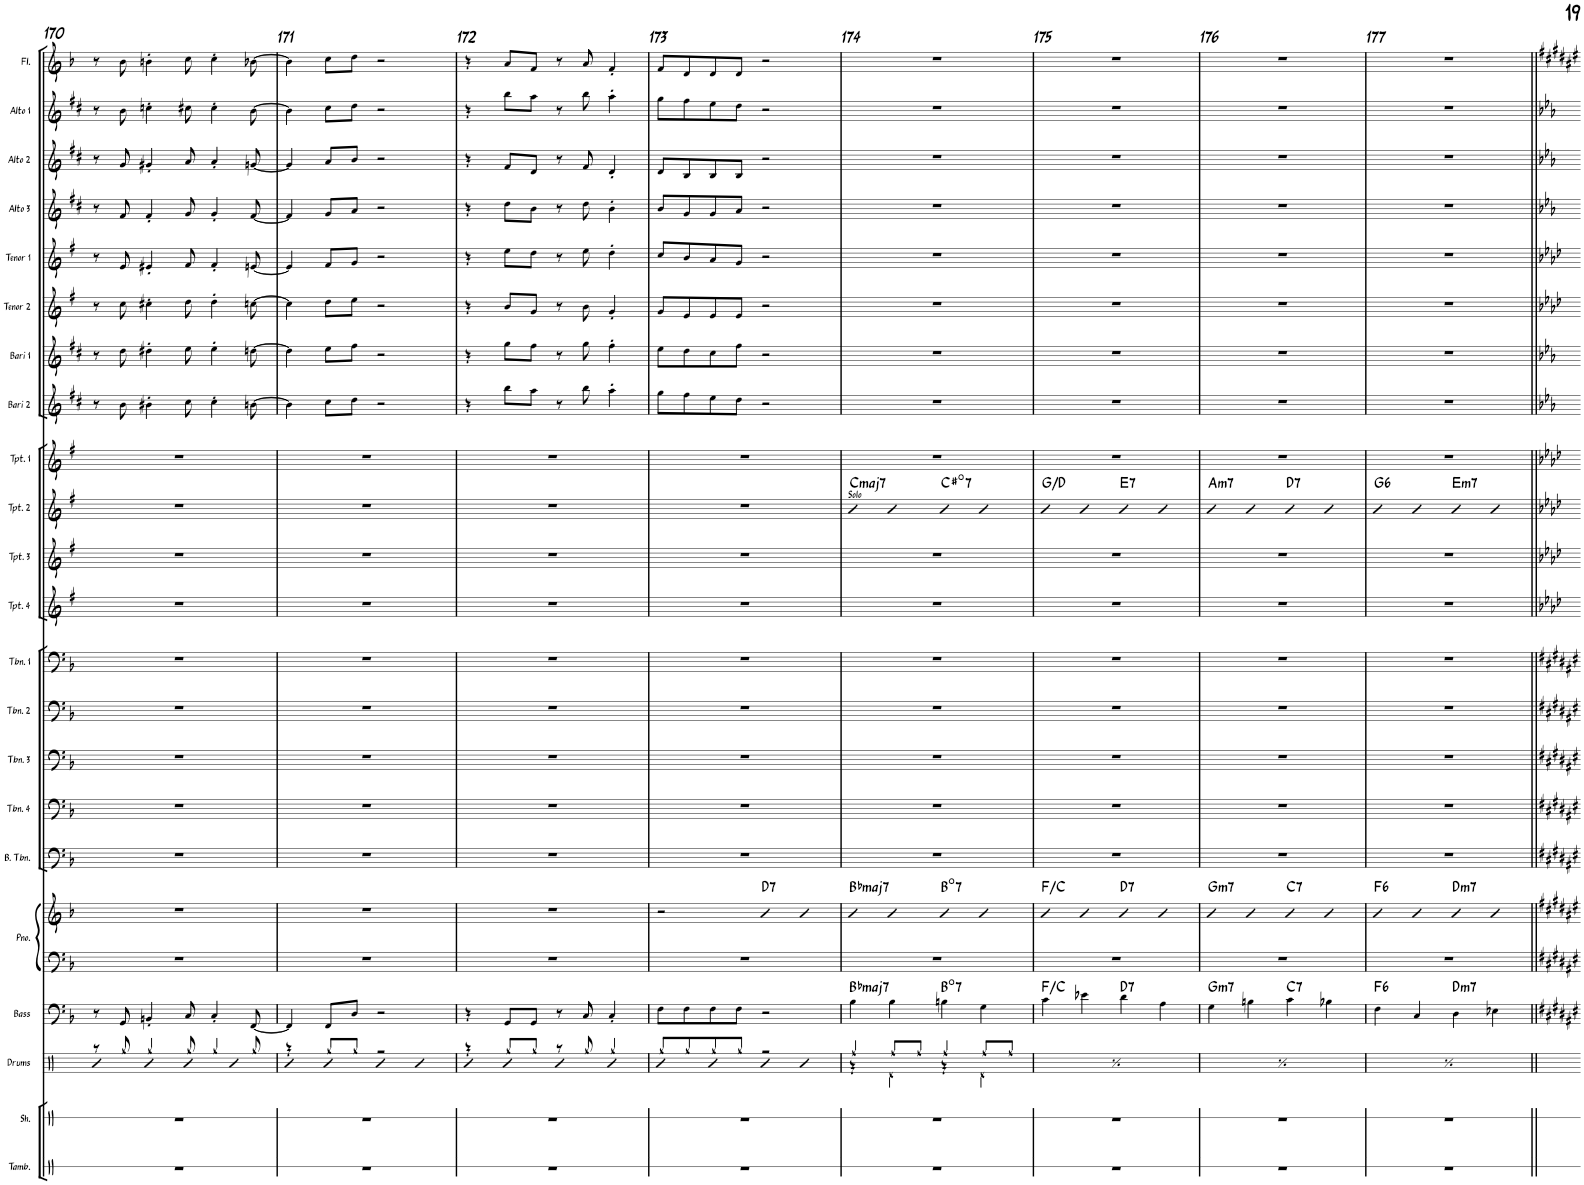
**kern	**kern	**kern	**kern	**harte	**kern	**kern	**harte	**kern	**kern	**kern	**kern	**kern	**kern	**kern	**kern	**harte	**kern	**kern	**kern	**kern	**kern	**kern	**kern	**kern	**kern
*part22	*part21	*part20	*part19	*part19	*part18	*part18	*part18	*part17	*part16	*part15	*part14	*part13	*part12	*part11	*part10	*part10	*part9	*part8	*part7	*part6	*part5	*part4	*part3	*part2	*part1
*staff23	*staff22	*staff21	*staff20	*	*staff19	*staff18	*	*staff17	*staff16	*staff15	*staff14	*staff13	*staff12	*staff11	*staff10	*	*staff9	*staff8	*staff7	*staff6	*staff5	*staff4	*staff3	*staff2	*staff1
*I"Tambourine	*I"Shaker	*I"Drums	*I"Bass	*	*I"Piano	*	*	*I"Bass Trombone	*I"Trombone 4	*I"Trombone 3	*I"Trombone 2	*I"Trombone 1	*I"Trumpet 4	*I"Trumpet 3	*I"Trumpet 2	*	*I"Trumpet 1	*I"Bari Sax 2	*I"Bari Sax 1	*I"Tenor Sax 2	*I"Tenor Sax 1	*I"Alto Sax 3	*I"Alto Sax 2	*I"Alto Sax 1	*I"Flute
*I'Tamb.	*I'Sh.	*I'Drums	*I'Bass	*	*I'Pno.	*	*	*I'B. Tbn.	*I'Tbn. 4	*I'Tbn. 3	*I'Tbn. 2	*I'Tbn. 1	*I'Tpt. 4	*I'Tpt. 3	*I'Tpt. 2	*	*I'Tpt. 1	*I'Bari 2	*I'Bari 1	*I'Tenor 2	*I'Tenor 1	*I'Alto 3	*I'Alto 2	*I'Alto 1	*I'Fl.
!!LO:PB:g=z
*clefX	*clefX	*clefX	*clefF4	*	*clefF4	*clefG2	*	*clefF4	*clefF4	*clefF4	*clefF4	*clefF4	*clefG2	*clefG2	*clefG2	*	*clefG2	*clefG2	*clefG2	*clefG2	*clefG2	*clefG2	*clefG2	*clefG2	*clefG2
*	*	*	*Trd7c12	*	*	*	*	*	*	*	*	*	*Trd1c2	*Trd1c2	*Trd1c2	*	*Trd1c2	*Trd12c21	*Trd12c21	*Trd8c14	*Trd8c14	*Trd5c9	*Trd5c9	*Trd5c9	*
*k[]	*k[]	*k[]	*k[b-]	*	*k[b-]	*k[b-]	*	*k[b-]	*k[b-]	*k[b-]	*k[b-]	*k[b-]	*k[f#]	*k[f#]	*k[f#]	*	*k[f#]	*k[f#c#]	*k[f#c#]	*k[f#]	*k[f#]	*k[f#c#]	*k[f#c#]	*k[f#c#]	*k[b-]
*M4/4	*M4/4	*M4/4	*M4/4	*	*M4/4	*M4/4	*	*M4/4	*M4/4	*M4/4	*M4/4	*M4/4	*M4/4	*M4/4	*M4/4	*	*M4/4	*M4/4	*M4/4	*M4/4	*M4/4	*M4/4	*M4/4	*M4/4	*M4/4
=170	=170	=170	=170	=170	=170	=170	=170	=170	=170	=170	=170	=170	=170	=170	=170	=170	=170	=170	=170	=170	=170	=170	=170	=170	=170
*	*	*^	*	*	*	*	*	*	*	*	*	*	*	*	*	*	*	*	*	*	*	*	*	*	*
1r	1r	8r	4R	8r	.	1r	1r	.	1r	1r	1r	1r	1r	1r	1r	1r	.	1r	8r	8r	8r	8r	8r	8r	8r	8r
.	.	8Rgg/	.	8GG/	.	.	.	.	.	.	.	.	.	.	.	.	.	.	8b\	8dd\	8cc\	8e/	8f#/	8g/	8b\	8b-\
.	.	4Rgg/	4R	4BBn'/	.	.	.	.	.	.	.	.	.	.	.	.	.	.	4b#X'\	4dd#X'\	4cc#X'\	4e#X'/	4f#'/	4g#X'/	4ccn'\	4bn'\
.	.	8Rgg/	4R	8C/	.	.	.	.	.	.	.	.	.	.	.	.	.	.	8cc#\	8ee\	8dd\	8f#/	8g/	8a/	8cc#X\	8cc\
.	.	4Rgg/	.	4C'/	.	.	.	.	.	.	.	.	.	.	.	.	.	.	4cc#'\	4ee'\	4dd'\	4f#'/	4g'/	4a'/	4cc#'\	4cc'\
.	.	.	4R	.	.	.	.	.	.	.	.	.	.	.	.	.	.	.	.	.	.	.	.	.	.	.
.	.	8Rgg/	.	[8FF/	.	.	.	.	.	.	.	.	.	.	.	.	.	.	[8bn\	[8ddn\	[8ccn\	[8en/	[8f#/	[8gn/	[8b\	[8b-X\
=171	=171	=171	=171	=171	=171	=171	=171	=171	=171	=171	=171	=171	=171	=171	=171	=171	=171	=171	=171	=171	=171	=171	=171	=171	=171	=171
1r	1r	4r	4R	4FF/]	.	1r	1r	.	1r	1r	1r	1r	1r	1r	1r	1r	.	1r	4b\]	4dd\]	4cc\]	4e/]	4f#/]	4g/]	4b\]	4b-\]
.	.	8Rgg/L	4R	8FF/L	.	.	.	.	.	.	.	.	.	.	.	.	.	.	8cc#\L	8ee\L	8dd\L	8f#/L	8g/L	8a/L	8cc#\L	8cc\L
.	.	8Rgg/J	.	8D/J	.	.	.	.	.	.	.	.	.	.	.	.	.	.	8dd\J	8ff#\J	8ee\J	8g/J	8a/J	8b/J	8dd\J	8dd\J
.	.	2r	4R	2r	.	.	.	.	.	.	.	.	.	.	.	.	.	.	2r	2r	2r	2r	2r	2r	2r	2r
.	.	.	4R	.	.	.	.	.	.	.	.	.	.	.	.	.	.	.	.	.	.	.	.	.	.	.
=172	=172	=172	=172	=172	=172	=172	=172	=172	=172	=172	=172	=172	=172	=172	=172	=172	=172	=172	=172	=172	=172	=172	=172	=172	=172	=172
1r	1r	4r	4R	4r	.	1r	1r	.	1r	1r	1r	1r	1r	1r	1r	1r	.	1r	4r	4r	4r	4r	4r	4r	4r	4r
.	.	8Rgg/L	4R	8GG/L	.	.	.	.	.	.	.	.	.	.	.	.	.	.	8bb\L	8gg\L	8b/L	8ee\L	8dd\L	8f#/L	8bb\L	8a/L
.	.	8Rgg/J	.	8GG/J	.	.	.	.	.	.	.	.	.	.	.	.	.	.	8aa\J	8ff#\J	8g/J	8dd\J	8b\J	8d/J	8aa\J	8f/J
.	.	8r	4R	8r	.	.	.	.	.	.	.	.	.	.	.	.	.	.	8r	8r	8r	8r	8r	8r	8r	8r
.	.	8Rgg/	.	8C/	.	.	.	.	.	.	.	.	.	.	.	.	.	.	8bb\	8gg\	8b\	8ee\	8dd\	8f#/	8bb\	8a/
.	.	4Rgg/	4R	4C'/	.	.	.	.	.	.	.	.	.	.	.	.	.	.	4aa'\	4ff#'\	4g'/	4dd'\	4b'\	4d'/	4aa'\	4f'/
=173	=173	=173	=173	=173	=173	=173	=173	=173	=173	=173	=173	=173	=173	=173	=173	=173	=173	=173	=173	=173	=173	=173	=173	=173	=173	=173
1r	1r	8Rgg/L	4R	8F\L	.	1r	2r	.	1r	1r	1r	1r	1r	1r	1r	1r	.	1r	8gg\L	8ee\L	8g/L	8cc/L	8b/L	8d/L	8gg\L	8f/L
.	.	8Rgg/	.	8F\	.	.	.	.	.	.	.	.	.	.	.	.	.	.	8ff#\	8dd\	8e/	8b/	8g/	8B/	8ff#\	8d/
.	.	8Rgg/	4R	8F\	.	.	.	.	.	.	.	.	.	.	.	.	.	.	8ee\	8cc#\	8e/	8a/	8g/	8B/	8ee\	8d/
.	.	8Rgg/J	.	8F\J	.	.	.	.	.	.	.	.	.	.	.	.	.	.	8dd\J	8ff#\J	8e/J	8g/J	8a/J	8B/J	8dd\J	8d/J
!	!	!	!	!	!	!	!	!LO:H:kt=7	!	!	!	!	!	!	!	!	!	!	!	!	!	!	!	!	!	!
.	.	2r	4R	2r	.	.	4b-	D:7	.	.	.	.	.	.	.	.	.	.	2r	2r	2r	2r	2r	2r	2r	2r
.	.	.	4R	.	.	.	4b-	.	.	.	.	.	.	.	.	.	.	.	.	.	.	.	.	.	.	.
=174	=174	=174	=174	=174	=174	=174	=174	=174	=174	=174	=174	=174	=174	=174	=174	=174	=174	=174	=174	=174	=174	=174	=174	=174	=174	=174
!	!	!	!	!	!LO:H:kt=maj7	!	!	!LO:H:kt=maj7	!	!	!	!	!	!	!	!LO:TX:a:t=Solo	!LO:H:kt=maj7	!	!	!	!	!	!	!	!	!
1r	1r	4Rff/	4r	4B-\	Bb:maj7	1r	4b-	Bb:maj7	1r	1r	1r	1r	1r	1r	1r	4cc	C:maj7	1r	1r	1r	1r	1r	1r	1r	1r	1r
.	.	8Rff/L	4Rd\	4B-\	.	.	4b-	.	.	.	.	.	.	.	.	4cc	.	.	.	.	.	.	.	.	.	.
.	.	8Rff/J	.	.	.	.	.	.	.	.	.	.	.	.	.	.	.	.	.	.	.	.	.	.	.	.
!	!	!	!	!	!LO:H:kt=7	!	!	!LO:H:kt=7	!	!	!	!	!	!	!	!	!LO:H:kt=7	!	!	!	!	!	!	!	!	!
.	.	4Rff/	4r	4Bn\	B:dim7	.	4b-	B:dim7	.	.	.	.	.	.	.	4ccn	C#:dim7	.	.	.	.	.	.	.	.	.
.	.	8Rff/L	4Rd\	4G\	.	.	4b-	.	.	.	.	.	.	.	.	4cc	.	.	.	.	.	.	.	.	.	.
.	.	8Rff/J	.	.	.	.	.	.	.	.	.	.	.	.	.	.	.	.	.	.	.	.	.	.	.	.
=175	=175	=175	=175	=175	=175	=175	=175	=175	=175	=175	=175	=175	=175	=175	=175	=175	=175	=175	=175	=175	=175	=175	=175	=175	=175	=175
1r	1r	4Rff/	4r	4c\	F:maj/5	1r	4b-	F:maj/5	1r	1r	1r	1r	1r	1r	1r	4cc	G:maj/5	1r	1r	1r	1r	1r	1r	1r	1r	1r
.	.	8Rff/L	4Rd\	4e-X\	.	.	4b-	.	.	.	.	.	.	.	.	4cc	.	.	.	.	.	.	.	.	.	.
.	.	8Rff/J	.	.	.	.	.	.	.	.	.	.	.	.	.	.	.	.	.	.	.	.	.	.	.	.
!	!	!	!	!	!LO:H:kt=7	!	!	!LO:H:kt=7	!	!	!	!	!	!	!	!	!LO:H:kt=7	!	!	!	!	!	!	!	!	!
.	.	4Rff/	4r	4d\	D:7	.	4b-	D:7	.	.	.	.	.	.	.	4cc	E:7	.	.	.	.	.	.	.	.	.
.	.	8Rff/L	4Rd\	4A\	.	.	4b-	.	.	.	.	.	.	.	.	4cc	.	.	.	.	.	.	.	.	.	.
.	.	8Rff/J	.	.	.	.	.	.	.	.	.	.	.	.	.	.	.	.	.	.	.	.	.	.	.	.
=176	=176	=176	=176	=176	=176	=176	=176	=176	=176	=176	=176	=176	=176	=176	=176	=176	=176	=176	=176	=176	=176	=176	=176	=176	=176	=176
!	!	!	!	!	!LO:H:kt=m7	!	!	!LO:H:kt=m7	!	!	!	!	!	!	!	!	!LO:H:kt=m7	!	!	!	!	!	!	!	!	!
1r	1r	4Rff/	4r	4G\	G:min7	1r	4b-	G:min7	1r	1r	1r	1r	1r	1r	1r	4cc	A:min7	1r	1r	1r	1r	1r	1r	1r	1r	1r
.	.	8Rff/L	4Rd\	4Bn\	.	.	4b-	.	.	.	.	.	.	.	.	4cc	.	.	.	.	.	.	.	.	.	.
.	.	8Rff/J	.	.	.	.	.	.	.	.	.	.	.	.	.	.	.	.	.	.	.	.	.	.	.	.
!	!	!	!	!	!LO:H:kt=7	!	!	!LO:H:kt=7	!	!	!	!	!	!	!	!	!LO:H:kt=7	!	!	!	!	!	!	!	!	!
.	.	4Rff/	4r	4c\	C:7	.	4b-	C:7	.	.	.	.	.	.	.	4cc	D:7	.	.	.	.	.	.	.	.	.
.	.	8Rff/L	4Rd\	4B-X\	.	.	4b-	.	.	.	.	.	.	.	.	4cc	.	.	.	.	.	.	.	.	.	.
.	.	8Rff/J	.	.	.	.	.	.	.	.	.	.	.	.	.	.	.	.	.	.	.	.	.	.	.	.
=177	=177	=177	=177	=177	=177	=177	=177	=177	=177	=177	=177	=177	=177	=177	=177	=177	=177	=177	=177	=177	=177	=177	=177	=177	=177	=177
!	!	!	!	!	!LO:H:kt=6	!	!	!LO:H:kt=6	!	!	!	!	!	!	!	!	!LO:H:kt=6	!	!	!	!	!	!	!	!	!
1r	1r	4Rff/	4r	4F\	F:maj6	1r	4b-	F:maj6	1r	1r	1r	1r	1r	1r	1r	4cc	G:maj6	1r	1r	1r	1r	1r	1r	1r	1r	1r
.	.	8Rff/L	4Rd\	4C/	.	.	4b-	.	.	.	.	.	.	.	.	4cc	.	.	.	.	.	.	.	.	.	.
.	.	8Rff/J	.	.	.	.	.	.	.	.	.	.	.	.	.	.	.	.	.	.	.	.	.	.	.	.
!	!	!	!	!	!LO:H:kt=m7	!	!	!LO:H:kt=m7	!	!	!	!	!	!	!	!	!LO:H:kt=m7	!	!	!	!	!	!	!	!	!
.	.	4Rff/	4r	4D\	D:min7	.	4b-	D:min7	.	.	.	.	.	.	.	4cc	E:min7	.	.	.	.	.	.	.	.	.
.	.	8Rff/L	4Rd\	4E-X\	.	.	4b-	.	.	.	.	.	.	.	.	4cc	.	.	.	.	.	.	.	.	.	.
.	.	8Rff/J	.	.	.	.	.	.	.	.	.	.	.	.	.	.	.	.	.	.	.	.	.	.	.	.
*	*	*v	*v	*	*	*	*	*	*	*	*	*	*	*	*	*	*	*	*	*	*	*	*	*	*	*
=||	=||	=||	=||	=||	=||	=||	=||	=||	=||	=||	=||	=||	=||	=||	=||	=||	=||	=||	=||	=||	=||	=||	=||	=||	=||
*-	*-	*-	*-	*-	*-	*-	*-	*-	*-	*-	*-	*-	*-	*-	*-	*-	*-	*-	*-	*-	*-	*-	*-	*-	*-
